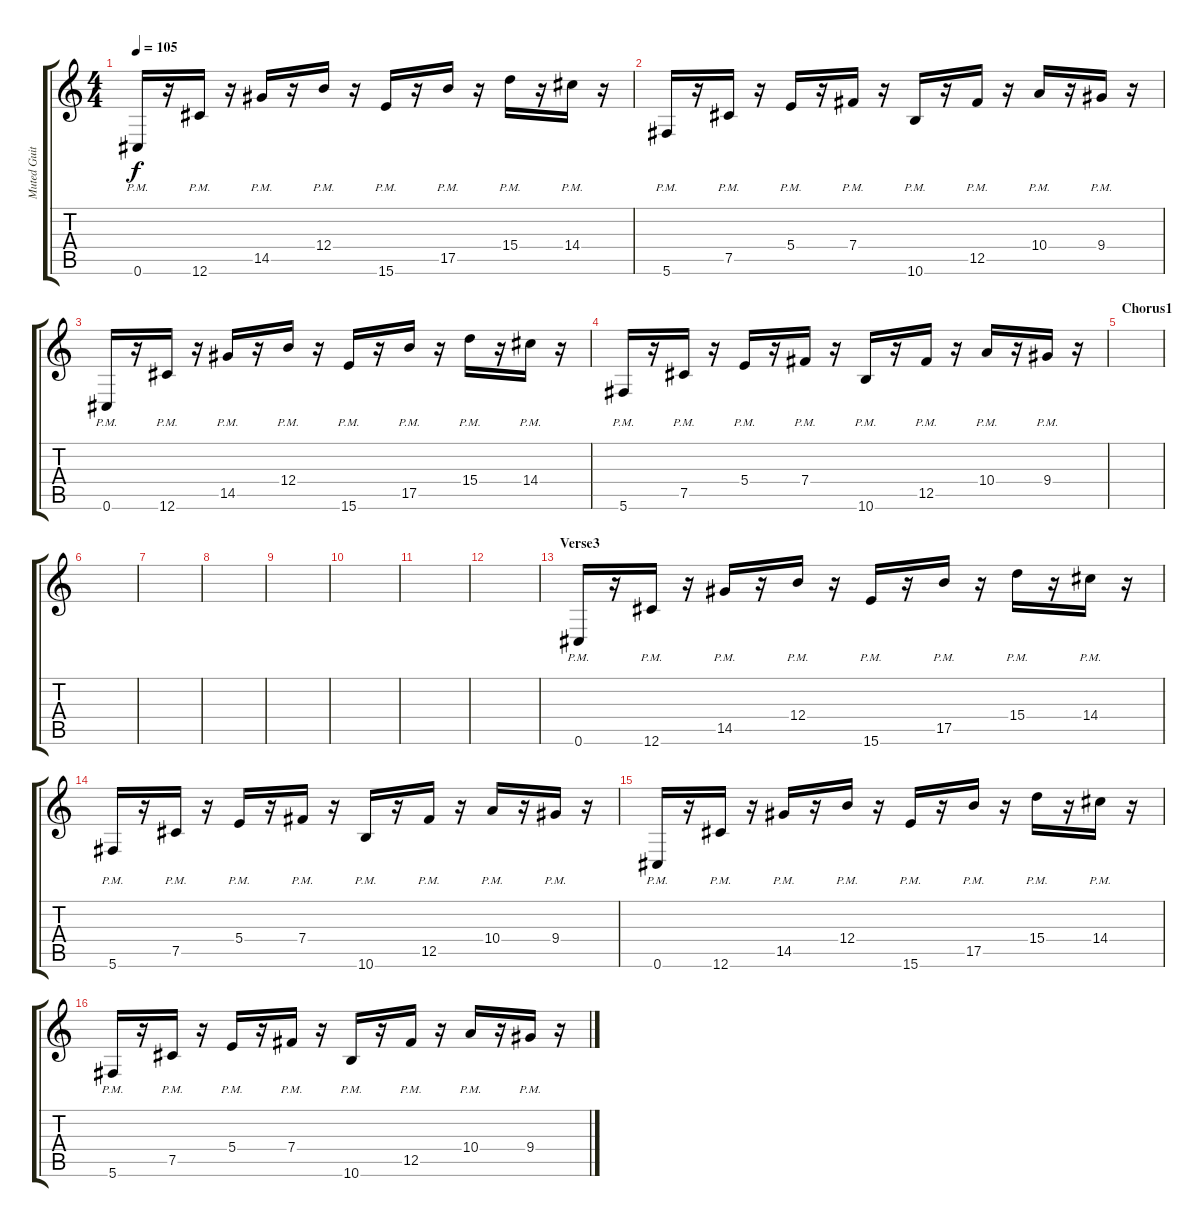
\track ("Muted Guitar" "Muted Guit") {instrument electricguitarmuted}
\staff {score tabs}
\tuning (Db4 Ab3 E3 B2 Gb2 Db2) {hide}
\ts (4 4)
\tempo 105
\clef g2
\ks c
0.6{pm}.16{dy f} r.16 12.6{pm}.16 r.16 14.5{pm}.16 r.16 12.4{pm}.16 r.16 15.6{pm}.16 r.16 17.5{pm}.16 r.16 15.4{pm}.16 r.16 14.4{pm}.16 r.16 |
5.6{pm}.16 r.16 7.5{pm}.16 r.16 5.4{pm}.16 r.16 7.4{pm}.16 r.16 10.6{pm}.16 r.16 12.5{pm}.16 r.16 10.4{pm}.16 r.16 9.4{pm}.16 r.16 |
0.6{pm}.16 r.16 12.6{pm}.16 r.16 14.5{pm}.16 r.16 12.4{pm}.16 r.16 15.6{pm}.16 r.16 17.5{pm}.16 r.16 15.4{pm}.16 r.16 14.4{pm}.16 r.16 |
5.6{pm}.16 r.16 7.5{pm}.16 r.16 5.4{pm}.16 r.16 7.4{pm}.16 r.16 10.6{pm}.16 r.16 12.5{pm}.16 r.16 10.4{pm}.16 r.16 9.4{pm}.16 r.16 |
\section ("" "Chorus1")
|
|
|
|
|
|
|
|
\section ("" "Verse3")
0.6{pm}.16 r.16 12.6{pm}.16 r.16 14.5{pm}.16 r.16 12.4{pm}.16 r.16 15.6{pm}.16 r.16 17.5{pm}.16 r.16 15.4{pm}.16 r.16 14.4{pm}.16 r.16 |
5.6{pm}.16 r.16 7.5{pm}.16 r.16 5.4{pm}.16 r.16 7.4{pm}.16 r.16 10.6{pm}.16 r.16 12.5{pm}.16 r.16 10.4{pm}.16 r.16 9.4{pm}.16 r.16 |
0.6{pm}.16 r.16 12.6{pm}.16 r.16 14.5{pm}.16 r.16 12.4{pm}.16 r.16 15.6{pm}.16 r.16 17.5{pm}.16 r.16 15.4{pm}.16 r.16 14.4{pm}.16 r.16 |
5.6{pm}.16 r.16 7.5{pm}.16 r.16 5.4{pm}.16 r.16 7.4{pm}.16 r.16 10.6{pm}.16 r.16 12.5{pm}.16 r.16 10.4{pm}.16 r.16 9.4{pm}.16 r.16
